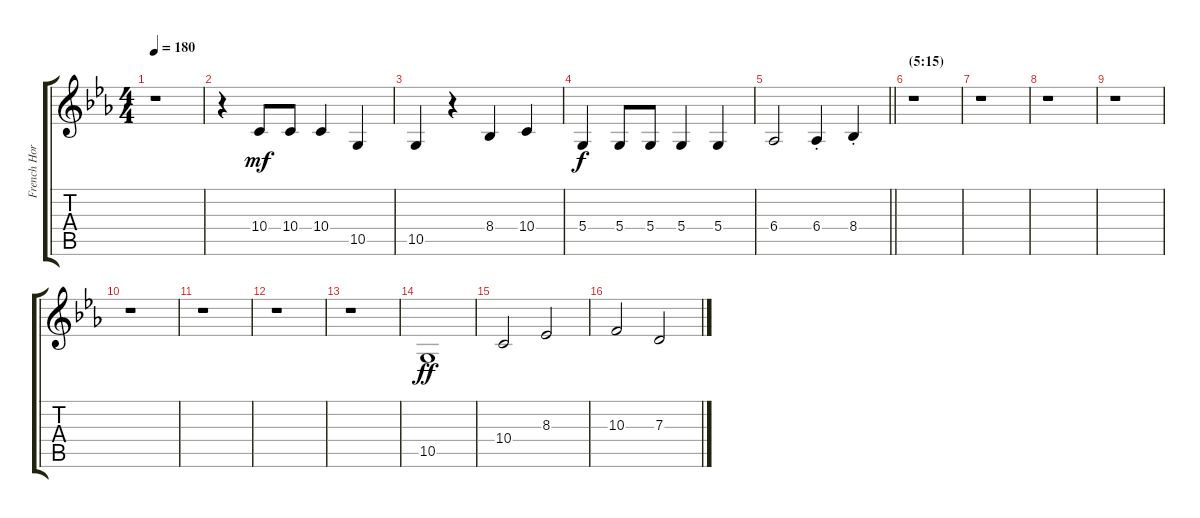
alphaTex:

\track ("French Horn" "French Hor") {instrument frenchhorn}
\staff {score tabs}
\tuning (E4 B3 G3 D3 A2 E2) {hide}
\ts (4 4)
\tempo 180
\clef g2
\ks cminor
r.1{dy mf} |
r.4 10.4.8 10.4.8 10.4.4 10.5.4 |
10.5.4 r.4 8.4.4 10.4.4 |
5.4.4{dy f} 5.4.8 5.4.8 5.4.4 5.4.4 |
\barLineRight lightlight
6.4.2 6.4{st}.4 8.4{st}.4 |
\section ("" "(5:15)")
r.1 |
r.1 |
r.1 |
r.1 |
r.1 |
r.1 |
r.1 |
r.1 |
10.5.1{dy ff} |
10.4.2 8.3.2 |
10.3.2 7.3.2
